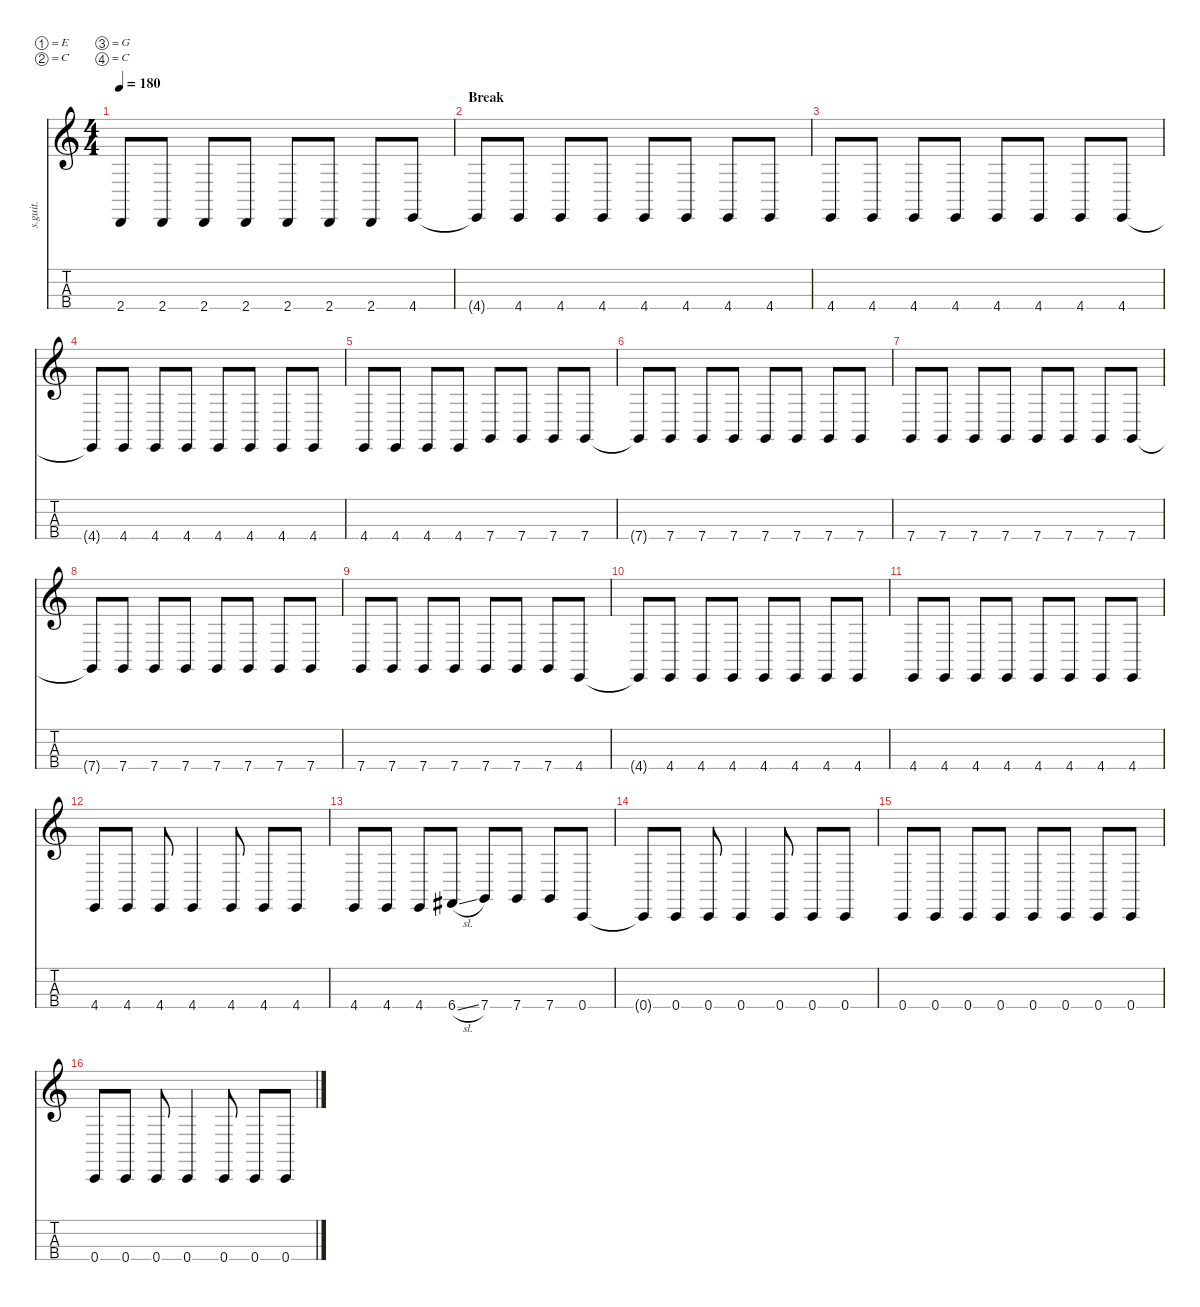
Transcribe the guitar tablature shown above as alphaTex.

\defaultSystemsLayout 4
\hideDynamics
\bracketExtendMode nobrackets
\track ("Bass" "s.guit.") {instrument electricbasspick}
\staff {score tabs}
\tuning (E2 C2 G1 C1)
\ts (4 4)
\tempo 180
\clef g2
\ks c
2.4{t}.8{lyrics (0 "") lyrics (1 "") lyrics (2 "") lyrics (3 "") lyrics (4 "") dy f} 2.4.8{lyrics (0 "") lyrics (1 "") lyrics (2 "") lyrics (3 "") lyrics (4 "")} 2.4.8{lyrics (0 "") lyrics (1 "") lyrics (2 "") lyrics (3 "") lyrics (4 "")} 2.4.8{lyrics (0 "") lyrics (1 "") lyrics (2 "") lyrics (3 "") lyrics (4 "")} 2.4.8{lyrics (0 "") lyrics (1 "") lyrics (2 "") lyrics (3 "") lyrics (4 "")} 2.4.8{lyrics (0 "") lyrics (1 "") lyrics (2 "") lyrics (3 "") lyrics (4 "")} 2.4.8{lyrics (0 "") lyrics (1 "") lyrics (2 "") lyrics (3 "") lyrics (4 "")} 4.4.8{lyrics (0 "") lyrics (1 "") lyrics (2 "") lyrics (3 "") lyrics (4 "")} |
\section ("" "Break")
4.4{t}.8{lyrics (0 "") lyrics (1 "") lyrics (2 "") lyrics (3 "") lyrics (4 "")} 4.4.8{lyrics (0 "") lyrics (1 "") lyrics (2 "") lyrics (3 "") lyrics (4 "")} 4.4.8{lyrics (0 "") lyrics (1 "") lyrics (2 "") lyrics (3 "") lyrics (4 "")} 4.4.8{lyrics (0 "") lyrics (1 "") lyrics (2 "") lyrics (3 "") lyrics (4 "")} 4.4.8{lyrics (0 "") lyrics (1 "") lyrics (2 "") lyrics (3 "") lyrics (4 "")} 4.4.8{lyrics (0 "") lyrics (1 "") lyrics (2 "") lyrics (3 "") lyrics (4 "")} 4.4.8{lyrics (0 "") lyrics (1 "") lyrics (2 "") lyrics (3 "") lyrics (4 "")} 4.4.8{lyrics (0 "") lyrics (1 "") lyrics (2 "") lyrics (3 "") lyrics (4 "")} |
4.4.8{lyrics (0 "") lyrics (1 "") lyrics (2 "") lyrics (3 "") lyrics (4 "")} 4.4.8{lyrics (0 "") lyrics (1 "") lyrics (2 "") lyrics (3 "") lyrics (4 "")} 4.4.8{lyrics (0 "") lyrics (1 "") lyrics (2 "") lyrics (3 "") lyrics (4 "")} 4.4.8{lyrics (0 "") lyrics (1 "") lyrics (2 "") lyrics (3 "") lyrics (4 "")} 4.4.8{lyrics (0 "") lyrics (1 "") lyrics (2 "") lyrics (3 "") lyrics (4 "")} 4.4.8{lyrics (0 "") lyrics (1 "") lyrics (2 "") lyrics (3 "") lyrics (4 "")} 4.4.8{lyrics (0 "") lyrics (1 "") lyrics (2 "") lyrics (3 "") lyrics (4 "")} 4.4.8{lyrics (0 "") lyrics (1 "") lyrics (2 "") lyrics (3 "") lyrics (4 "")} |
4.4{t}.8{lyrics (0 "") lyrics (1 "") lyrics (2 "") lyrics (3 "") lyrics (4 "")} 4.4.8{lyrics (0 "") lyrics (1 "") lyrics (2 "") lyrics (3 "") lyrics (4 "")} 4.4.8{lyrics (0 "") lyrics (1 "") lyrics (2 "") lyrics (3 "") lyrics (4 "")} 4.4.8{lyrics (0 "") lyrics (1 "") lyrics (2 "") lyrics (3 "") lyrics (4 "")} 4.4.8{lyrics (0 "") lyrics (1 "") lyrics (2 "") lyrics (3 "") lyrics (4 "")} 4.4.8{lyrics (0 "") lyrics (1 "") lyrics (2 "") lyrics (3 "") lyrics (4 "")} 4.4.8{lyrics (0 "") lyrics (1 "") lyrics (2 "") lyrics (3 "") lyrics (4 "")} 4.4.8{lyrics (0 "") lyrics (1 "") lyrics (2 "") lyrics (3 "") lyrics (4 "")} |
4.4.8{lyrics (0 "") lyrics (1 "") lyrics (2 "") lyrics (3 "") lyrics (4 "")} 4.4.8{lyrics (0 "") lyrics (1 "") lyrics (2 "") lyrics (3 "") lyrics (4 "")} 4.4.8{lyrics (0 "") lyrics (1 "") lyrics (2 "") lyrics (3 "") lyrics (4 "")} 4.4.8{lyrics (0 "") lyrics (1 "") lyrics (2 "") lyrics (3 "") lyrics (4 "")} 7.4.8{lyrics (0 "") lyrics (1 "") lyrics (2 "") lyrics (3 "") lyrics (4 "")} 7.4.8{lyrics (0 "") lyrics (1 "") lyrics (2 "") lyrics (3 "") lyrics (4 "")} 7.4.8{lyrics (0 "") lyrics (1 "") lyrics (2 "") lyrics (3 "") lyrics (4 "")} 7.4.8{lyrics (0 "") lyrics (1 "") lyrics (2 "") lyrics (3 "") lyrics (4 "")} |
7.4{t}.8{lyrics (0 "") lyrics (1 "") lyrics (2 "") lyrics (3 "") lyrics (4 "")} 7.4.8{lyrics (0 "") lyrics (1 "") lyrics (2 "") lyrics (3 "") lyrics (4 "")} 7.4.8{lyrics (0 "") lyrics (1 "") lyrics (2 "") lyrics (3 "") lyrics (4 "")} 7.4.8{lyrics (0 "") lyrics (1 "") lyrics (2 "") lyrics (3 "") lyrics (4 "")} 7.4.8{lyrics (0 "") lyrics (1 "") lyrics (2 "") lyrics (3 "") lyrics (4 "")} 7.4.8{lyrics (0 "") lyrics (1 "") lyrics (2 "") lyrics (3 "") lyrics (4 "")} 7.4.8{lyrics (0 "") lyrics (1 "") lyrics (2 "") lyrics (3 "") lyrics (4 "")} 7.4.8{lyrics (0 "") lyrics (1 "") lyrics (2 "") lyrics (3 "") lyrics (4 "")} |
7.4.8{lyrics (0 "") lyrics (1 "") lyrics (2 "") lyrics (3 "") lyrics (4 "")} 7.4.8{lyrics (0 "") lyrics (1 "") lyrics (2 "") lyrics (3 "") lyrics (4 "")} 7.4.8{lyrics (0 "") lyrics (1 "") lyrics (2 "") lyrics (3 "") lyrics (4 "")} 7.4.8{lyrics (0 "") lyrics (1 "") lyrics (2 "") lyrics (3 "") lyrics (4 "")} 7.4.8{lyrics (0 "") lyrics (1 "") lyrics (2 "") lyrics (3 "") lyrics (4 "")} 7.4.8{lyrics (0 "") lyrics (1 "") lyrics (2 "") lyrics (3 "") lyrics (4 "")} 7.4.8{lyrics (0 "") lyrics (1 "") lyrics (2 "") lyrics (3 "") lyrics (4 "")} 7.4.8{lyrics (0 "") lyrics (1 "") lyrics (2 "") lyrics (3 "") lyrics (4 "")} |
7.4{t}.8{lyrics (0 "") lyrics (1 "") lyrics (2 "") lyrics (3 "") lyrics (4 "")} 7.4.8{lyrics (0 "") lyrics (1 "") lyrics (2 "") lyrics (3 "") lyrics (4 "")} 7.4.8{lyrics (0 "") lyrics (1 "") lyrics (2 "") lyrics (3 "") lyrics (4 "")} 7.4.8{lyrics (0 "") lyrics (1 "") lyrics (2 "") lyrics (3 "") lyrics (4 "")} 7.4.8{lyrics (0 "") lyrics (1 "") lyrics (2 "") lyrics (3 "") lyrics (4 "")} 7.4.8{lyrics (0 "") lyrics (1 "") lyrics (2 "") lyrics (3 "") lyrics (4 "")} 7.4.8{lyrics (0 "") lyrics (1 "") lyrics (2 "") lyrics (3 "") lyrics (4 "")} 7.4.8{lyrics (0 "") lyrics (1 "") lyrics (2 "") lyrics (3 "") lyrics (4 "")} |
7.4.8{lyrics (0 "") lyrics (1 "") lyrics (2 "") lyrics (3 "") lyrics (4 "")} 7.4.8{lyrics (0 "") lyrics (1 "") lyrics (2 "") lyrics (3 "") lyrics (4 "")} 7.4.8{lyrics (0 "") lyrics (1 "") lyrics (2 "") lyrics (3 "") lyrics (4 "")} 7.4.8{lyrics (0 "") lyrics (1 "") lyrics (2 "") lyrics (3 "") lyrics (4 "")} 7.4.8{lyrics (0 "") lyrics (1 "") lyrics (2 "") lyrics (3 "") lyrics (4 "")} 7.4.8{lyrics (0 "") lyrics (1 "") lyrics (2 "") lyrics (3 "") lyrics (4 "")} 7.4.8{lyrics (0 "") lyrics (1 "") lyrics (2 "") lyrics (3 "") lyrics (4 "")} 4.4.8{lyrics (0 "") lyrics (1 "") lyrics (2 "") lyrics (3 "") lyrics (4 "")} |
4.4{t}.8{lyrics (0 "") lyrics (1 "") lyrics (2 "") lyrics (3 "") lyrics (4 "")} 4.4.8{lyrics (0 "") lyrics (1 "") lyrics (2 "") lyrics (3 "") lyrics (4 "")} 4.4.8{lyrics (0 "") lyrics (1 "") lyrics (2 "") lyrics (3 "") lyrics (4 "")} 4.4.8{lyrics (0 "") lyrics (1 "") lyrics (2 "") lyrics (3 "") lyrics (4 "")} 4.4.8{lyrics (0 "") lyrics (1 "") lyrics (2 "") lyrics (3 "") lyrics (4 "")} 4.4.8{lyrics (0 "") lyrics (1 "") lyrics (2 "") lyrics (3 "") lyrics (4 "")} 4.4.8{lyrics (0 "") lyrics (1 "") lyrics (2 "") lyrics (3 "") lyrics (4 "")} 4.4.8{lyrics (0 "") lyrics (1 "") lyrics (2 "") lyrics (3 "") lyrics (4 "")} |
4.4.8{lyrics (0 "") lyrics (1 "") lyrics (2 "") lyrics (3 "") lyrics (4 "")} 4.4.8{lyrics (0 "") lyrics (1 "") lyrics (2 "") lyrics (3 "") lyrics (4 "")} 4.4.8{lyrics (0 "") lyrics (1 "") lyrics (2 "") lyrics (3 "") lyrics (4 "")} 4.4.8{lyrics (0 "") lyrics (1 "") lyrics (2 "") lyrics (3 "") lyrics (4 "")} 4.4.8{lyrics (0 "") lyrics (1 "") lyrics (2 "") lyrics (3 "") lyrics (4 "")} 4.4.8{lyrics (0 "") lyrics (1 "") lyrics (2 "") lyrics (3 "") lyrics (4 "")} 4.4.8{lyrics (0 "") lyrics (1 "") lyrics (2 "") lyrics (3 "") lyrics (4 "")} 4.4.8{lyrics (0 "") lyrics (1 "") lyrics (2 "") lyrics (3 "") lyrics (4 "")} |
4.4.8{lyrics (0 "") lyrics (1 "") lyrics (2 "") lyrics (3 "") lyrics (4 "")} 4.4.8{lyrics (0 "") lyrics (1 "") lyrics (2 "") lyrics (3 "") lyrics (4 "")} 4.4.8{lyrics (0 "") lyrics (1 "") lyrics (2 "") lyrics (3 "") lyrics (4 "")} 4.4.4{lyrics (0 "") lyrics (1 "") lyrics (2 "") lyrics (3 "") lyrics (4 "")} 4.4.8{lyrics (0 "") lyrics (1 "") lyrics (2 "") lyrics (3 "") lyrics (4 "")} 4.4.8{lyrics (0 "") lyrics (1 "") lyrics (2 "") lyrics (3 "") lyrics (4 "")} 4.4.8{lyrics (0 "") lyrics (1 "") lyrics (2 "") lyrics (3 "") lyrics (4 "")} |
4.4.8{lyrics (0 "") lyrics (1 "") lyrics (2 "") lyrics (3 "") lyrics (4 "")} 4.4.8{lyrics (0 "") lyrics (1 "") lyrics (2 "") lyrics (3 "") lyrics (4 "")} 4.4.8{lyrics (0 "") lyrics (1 "") lyrics (2 "") lyrics (3 "") lyrics (4 "")} 6.4{sl acc #}.8{lyrics (0 "") lyrics (1 "") lyrics (2 "") lyrics (3 "") lyrics (4 "")} 7.4.8{lyrics (0 "") lyrics (1 "") lyrics (2 "") lyrics (3 "") lyrics (4 "")} 7.4.8{lyrics (0 "") lyrics (1 "") lyrics (2 "") lyrics (3 "") lyrics (4 "")} 7.4.8{lyrics (0 "") lyrics (1 "") lyrics (2 "") lyrics (3 "") lyrics (4 "")} 0.4.8{lyrics (0 "") lyrics (1 "") lyrics (2 "") lyrics (3 "") lyrics (4 "")} |
0.4{t}.8{lyrics (0 "") lyrics (1 "") lyrics (2 "") lyrics (3 "") lyrics (4 "")} 0.4.8{lyrics (0 "") lyrics (1 "") lyrics (2 "") lyrics (3 "") lyrics (4 "")} 0.4.8{lyrics (0 "") lyrics (1 "") lyrics (2 "") lyrics (3 "") lyrics (4 "")} 0.4.4{lyrics (0 "") lyrics (1 "") lyrics (2 "") lyrics (3 "") lyrics (4 "")} 0.4.8{lyrics (0 "") lyrics (1 "") lyrics (2 "") lyrics (3 "") lyrics (4 "")} 0.4.8{lyrics (0 "") lyrics (1 "") lyrics (2 "") lyrics (3 "") lyrics (4 "")} 0.4.8{lyrics (0 "") lyrics (1 "") lyrics (2 "") lyrics (3 "") lyrics (4 "")} |
0.4.8{lyrics (0 "") lyrics (1 "") lyrics (2 "") lyrics (3 "") lyrics (4 "")} 0.4.8{lyrics (0 "") lyrics (1 "") lyrics (2 "") lyrics (3 "") lyrics (4 "")} 0.4.8{lyrics (0 "") lyrics (1 "") lyrics (2 "") lyrics (3 "") lyrics (4 "")} 0.4.8{lyrics (0 "") lyrics (1 "") lyrics (2 "") lyrics (3 "") lyrics (4 "")} 0.4.8{lyrics (0 "") lyrics (1 "") lyrics (2 "") lyrics (3 "") lyrics (4 "")} 0.4.8{lyrics (0 "") lyrics (1 "") lyrics (2 "") lyrics (3 "") lyrics (4 "")} 0.4.8{lyrics (0 "") lyrics (1 "") lyrics (2 "") lyrics (3 "") lyrics (4 "")} 0.4.8{lyrics (0 "") lyrics (1 "") lyrics (2 "") lyrics (3 "") lyrics (4 "")} |
0.4.8{lyrics (0 "") lyrics (1 "") lyrics (2 "") lyrics (3 "") lyrics (4 "")} 0.4.8{lyrics (0 "") lyrics (1 "") lyrics (2 "") lyrics (3 "") lyrics (4 "")} 0.4.8{lyrics (0 "") lyrics (1 "") lyrics (2 "") lyrics (3 "") lyrics (4 "")} 0.4.4{lyrics (0 "") lyrics (1 "") lyrics (2 "") lyrics (3 "") lyrics (4 "")} 0.4.8{lyrics (0 "") lyrics (1 "") lyrics (2 "") lyrics (3 "") lyrics (4 "")} 0.4.8{lyrics (0 "") lyrics (1 "") lyrics (2 "") lyrics (3 "") lyrics (4 "")} 0.4.8{lyrics (0 "") lyrics (1 "") lyrics (2 "") lyrics (3 "") lyrics (4 "")}
